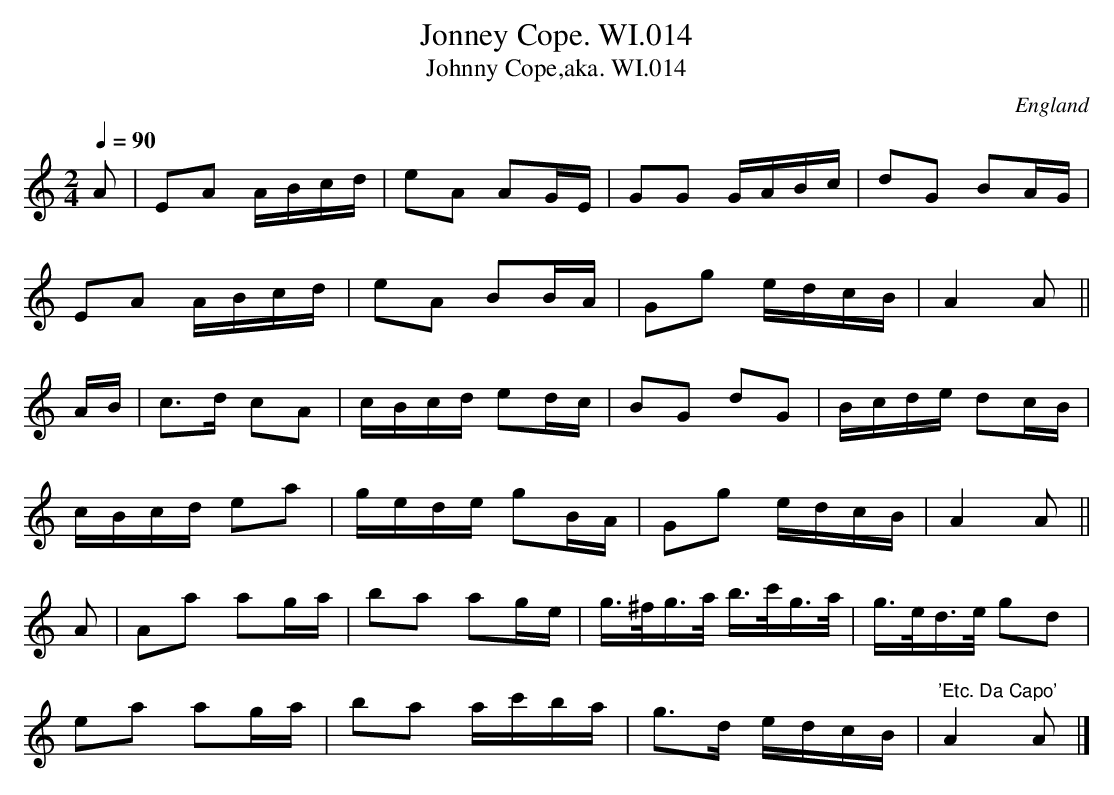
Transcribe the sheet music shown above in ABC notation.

X:1
T:Jonney Cope. WI.014
T:Johnny Cope,aka. WI.014
L:1/16
M:2/4
O:England
Q:1/4=90
K:C
A2|E2A2 ABcd|e2A2 A2GE|G2G2 GABc|d2G2 B2AG|!
E2A2 ABcd|e2A2 B2BA|G2g2 edcB|A4 A2||!
AB|c3d c2A2|cBcd e2dc|B2G2 d2G2|Bcde d2cB|!
cBcd e2a2|gede g2BA|G2g2 edcB|A4 A2||!
A2|A2a2 a2ga|b2a2 a2ge|g>^fg>a b>c'g>a|g>ed>e g2d2|!
e2a2 a2ga|b2a2 ac'ba|g3d edcB|"^'Etc. Da Capo'"A4 A2|]
